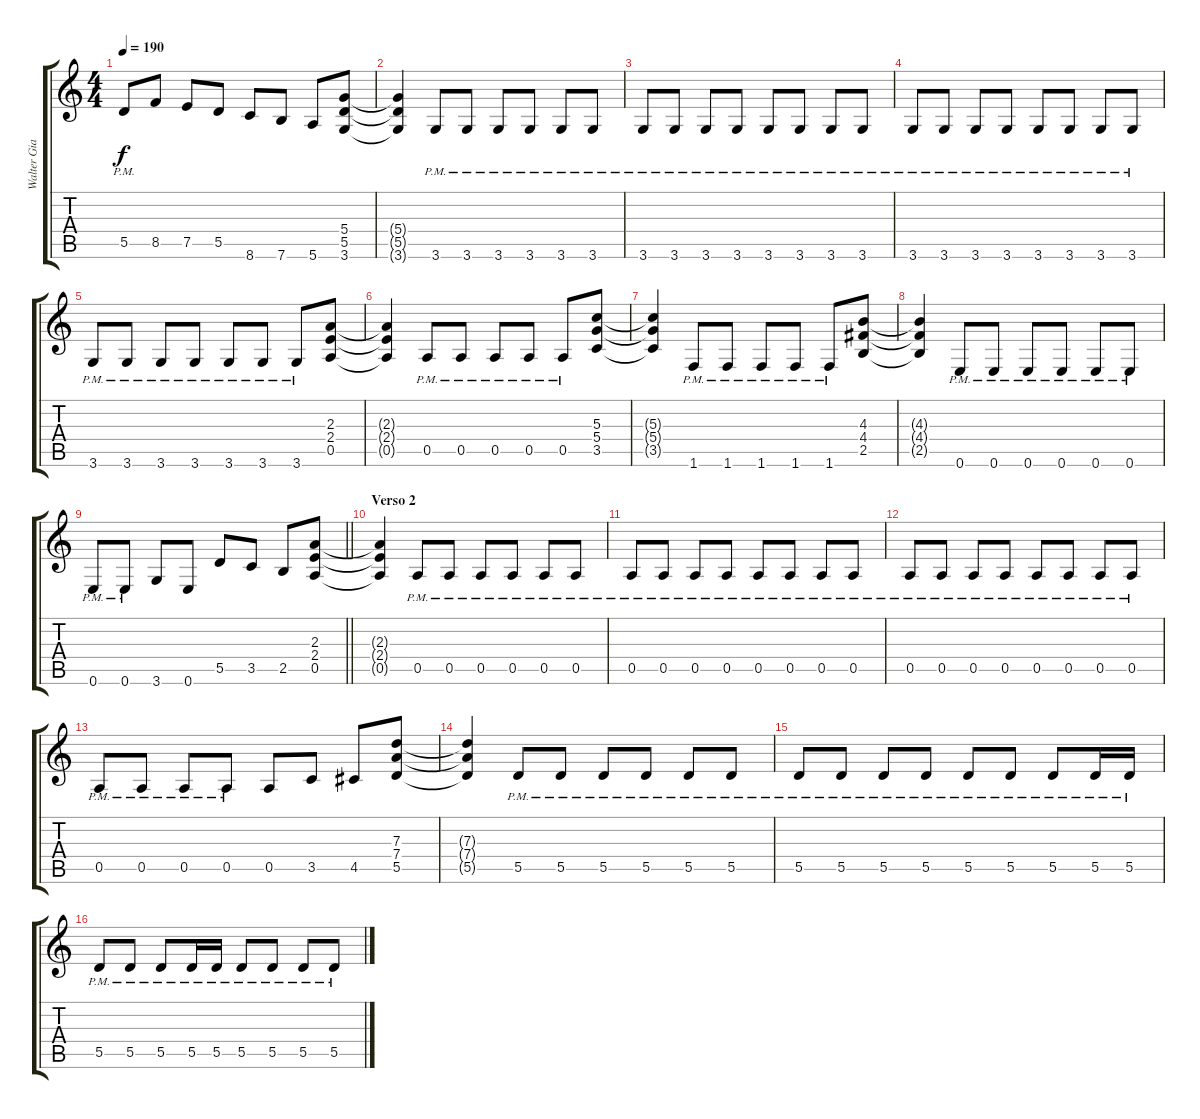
\track ("Walter Giardino" "Walter Gia") {instrument distortionguitar}
\staff {score tabs}
\tuning (E4 B3 G3 D3 A2 E2) {hide}
\ts (4 4)
\tempo 190
\clef g2
\ks c
5.5{pm}.8{dy f} 8.5.8 7.5.8 5.5.8 8.6.8 7.6.8 5.6.8 (5.4 5.5 3.6).8 |
(5.4{t} 5.5{t} 3.6{t}).4 3.6{pm}.8 3.6{pm}.8 3.6{pm}.8 3.6{pm}.8 3.6{pm}.8 3.6{pm}.8 |
3.6{pm}.8 3.6{pm}.8 3.6{pm}.8 3.6{pm}.8 3.6{pm}.8 3.6{pm}.8 3.6{pm}.8 3.6{pm}.8 |
3.6{pm}.8 3.6{pm}.8 3.6{pm}.8 3.6{pm}.8 3.6{pm}.8 3.6{pm}.8 3.6{pm}.8 3.6{pm}.8 |
3.6{pm}.8 3.6{pm}.8 3.6{pm}.8 3.6{pm}.8 3.6{pm}.8 3.6{pm}.8 3.6{pm}.8 (2.3 2.4 0.5).8 |
(2.3{t} 2.4{t} 0.5{t}).4 0.5{pm}.8 0.5{pm}.8 0.5{pm}.8 0.5{pm}.8 0.5{pm}.8 (5.3 5.4 3.5).8 |
(5.3{t} 5.4{t} 3.5{t}).4 1.6{pm}.8 1.6{pm}.8 1.6{pm}.8 1.6{pm}.8 1.6{pm}.8 (4.3 4.4 2.5).8 |
(4.3{t} 4.4{t} 2.5{t}).4 0.6{pm}.8 0.6{pm}.8 0.6{pm}.8 0.6{pm}.8 0.6{pm}.8 0.6{pm}.8 |
\barLineRight lightlight
0.6{pm}.8 0.6{pm}.8 3.6.8 0.6.8 5.5.8 3.5.8 2.5.8 (2.3 2.4 0.5).8 |
\section ("" "Verso 2")
(2.3{t} 2.4{t} 0.5{t}).4 0.5{pm}.8 0.5{pm}.8 0.5{pm}.8 0.5{pm}.8 0.5{pm}.8 0.5{pm}.8 |
0.5{pm}.8 0.5{pm}.8 0.5{pm}.8 0.5{pm}.8 0.5{pm}.8 0.5{pm}.8 0.5{pm}.8 0.5{pm}.8 |
0.5{pm}.8 0.5{pm}.8 0.5{pm}.8 0.5{pm}.8 0.5{pm}.8 0.5{pm}.8 0.5{pm}.8 0.5{pm}.8 |
0.5{pm}.8 0.5{pm}.8 0.5{pm}.8 0.5{pm}.8 0.5.8 3.5.8 4.5.8 (7.3 7.4 5.5).8 |
(7.3{t} 7.4{t} 5.5{t}).4 5.5{pm}.8 5.5{pm}.8 5.5{pm}.8 5.5{pm}.8 5.5{pm}.8 5.5{pm}.8 |
5.5{pm}.8 5.5{pm}.8 5.5{pm}.8 5.5{pm}.8 5.5{pm}.8 5.5{pm}.8 5.5{pm}.8 5.5{pm}.16 5.5{pm}.16 |
5.5{pm}.8 5.5{pm}.8 5.5{pm}.8 5.5{pm}.16 5.5{pm}.16 5.5{pm}.8 5.5{pm}.8 5.5{pm}.8 5.5{pm}.8
